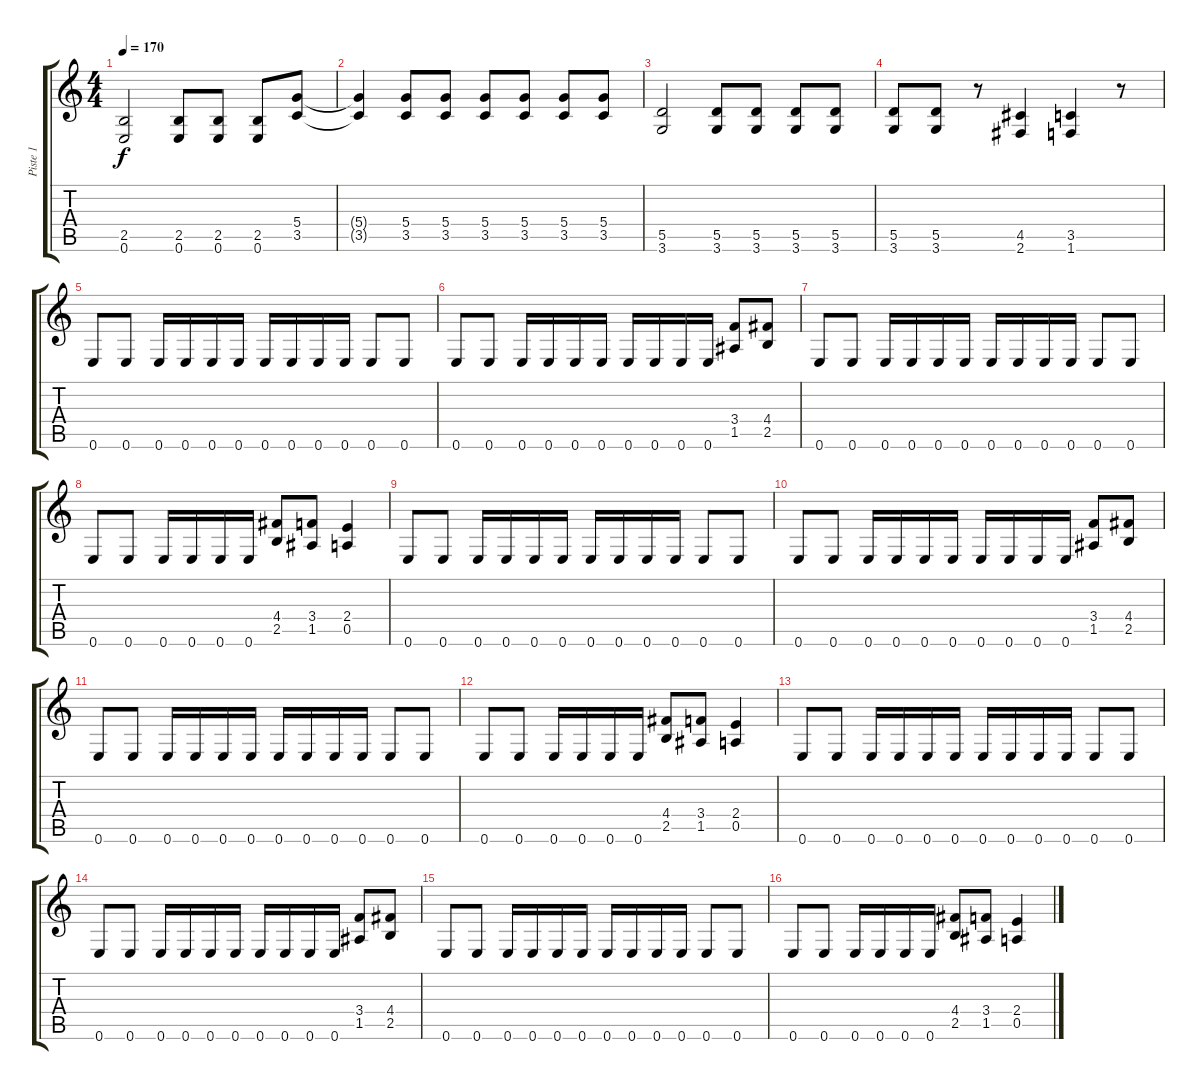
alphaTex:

\track ("Piste 1" "Piste 1") {instrument distortionguitar}
\staff {score tabs}
\tuning (E4 B3 G3 D3 A2 E2) {hide}
\ts (4 4)
\tempo 170
\clef g2
\ks c
(2.5 0.6).2{dy f} (2.5 0.6).8 (2.5 0.6).8 (2.5 0.6).8 (5.4 3.5).8 |
(5.4{t} 3.5{t}).4 (5.4 3.5).8 (5.4 3.5).8 (5.4 3.5).8 (5.4 3.5).8 (5.4 3.5).8 (5.4 3.5).8 |
(5.5 3.6).2 (5.5 3.6).8 (5.5 3.6).8 (5.5 3.6).8 (5.5 3.6).8 |
(5.5 3.6).8 (5.5 3.6).8 r.8 (4.5 2.6).4 (3.5 1.6).4 r.8 |
0.6.8 0.6.8 0.6.16 0.6.16 0.6.16 0.6.16 0.6.16 0.6.16 0.6.16 0.6.16 0.6.8 0.6.8 |
0.6.8 0.6.8 0.6.16 0.6.16 0.6.16 0.6.16 0.6.16 0.6.16 0.6.16 0.6.16 (3.4 1.5).8 (4.4 2.5).8 |
0.6.8 0.6.8 0.6.16 0.6.16 0.6.16 0.6.16 0.6.16 0.6.16 0.6.16 0.6.16 0.6.8 0.6.8 |
0.6.8 0.6.8 0.6.16 0.6.16 0.6.16 0.6.16 (4.4 2.5).8 (3.4 1.5).8 (2.4 0.5).4 |
0.6.8 0.6.8 0.6.16 0.6.16 0.6.16 0.6.16 0.6.16 0.6.16 0.6.16 0.6.16 0.6.8 0.6.8 |
0.6.8 0.6.8 0.6.16 0.6.16 0.6.16 0.6.16 0.6.16 0.6.16 0.6.16 0.6.16 (3.4 1.5).8 (4.4 2.5).8 |
0.6.8 0.6.8 0.6.16 0.6.16 0.6.16 0.6.16 0.6.16 0.6.16 0.6.16 0.6.16 0.6.8 0.6.8 |
0.6.8 0.6.8 0.6.16 0.6.16 0.6.16 0.6.16 (4.4 2.5).8 (3.4 1.5).8 (2.4 0.5).4 |
0.6.8 0.6.8 0.6.16 0.6.16 0.6.16 0.6.16 0.6.16 0.6.16 0.6.16 0.6.16 0.6.8 0.6.8 |
0.6.8 0.6.8 0.6.16 0.6.16 0.6.16 0.6.16 0.6.16 0.6.16 0.6.16 0.6.16 (3.4 1.5).8 (4.4 2.5).8 |
0.6.8 0.6.8 0.6.16 0.6.16 0.6.16 0.6.16 0.6.16 0.6.16 0.6.16 0.6.16 0.6.8 0.6.8 |
0.6.8 0.6.8 0.6.16 0.6.16 0.6.16 0.6.16 (4.4 2.5).8 (3.4 1.5).8 (2.4 0.5).4
